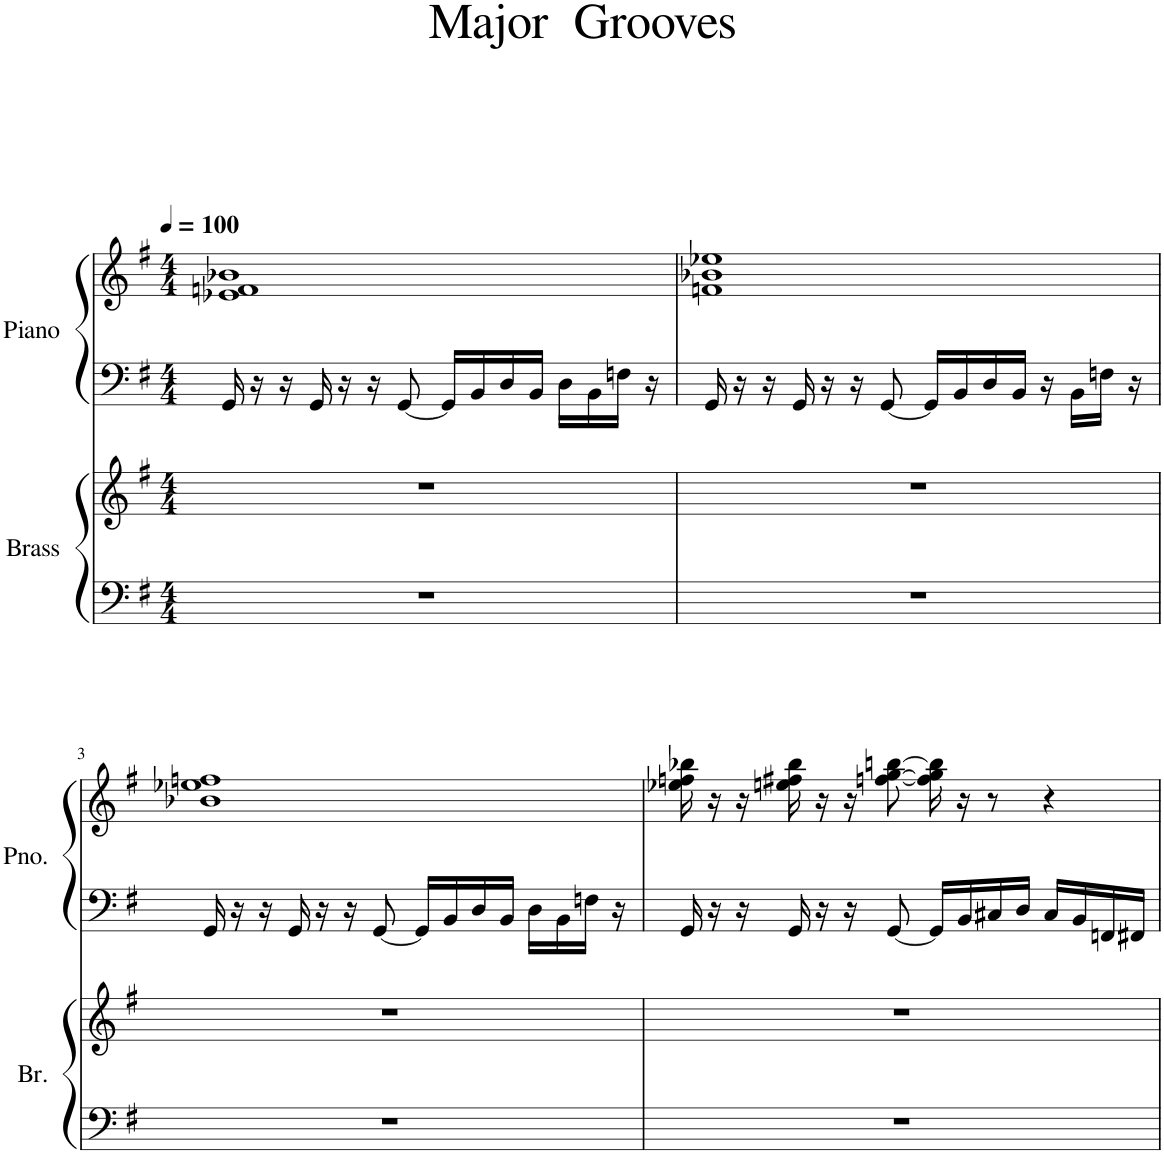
**kern	**kern	**kern	**kern
*part2	*part2	*part1	*part1
*staff4	*staff3	*staff2	*staff1
*I"Brass	*	*I"Piano	*
*I'Br.	*	*I'Pno.	*
*clefF4	*clefG2	*clefF4	*clefG2
*k[f#]	*k[f#]	*k[f#]	*k[f#]
*M4/4	*M4/4	*M4/4	*M4/4
*MM100	*MM100	*MM100	*MM100
=1	=1	=1	=1
1r	1r	16GG/	1e-X 1fn 1b-X
.	.	16r	.
.	.	16r	.
.	.	16GG/	.
.	.	16r	.
.	.	16r	.
.	.	[8GG/	.
.	.	16GG/LL]	.
.	.	16BB/	.
.	.	16D/	.
.	.	16BB/JJ	.
.	.	16D\LL	.
.	.	16BB\	.
.	.	16Fn\JJ	.
.	.	16r	.
=2	=2	=2	=2
1r	1r	16GG/	1fn 1b-X 1ee-X
.	.	16r	.
.	.	16r	.
.	.	16GG/	.
.	.	16r	.
.	.	16r	.
.	.	[8GG/	.
.	.	16GG/LL]	.
.	.	16BB/	.
.	.	16D/	.
.	.	16BB/JJ	.
.	.	16r	.
.	.	16BB\LL	.
.	.	16Fn\JJ	.
.	.	16r	.
!!LO:LB:g=z
=3	=3	=3	=3
1r	1r	16GG/	1b-X 1ee-X 1ffn
.	.	16r	.
.	.	16r	.
.	.	16GG/	.
.	.	16r	.
.	.	16r	.
.	.	[8GG/	.
.	.	16GG/LL]	.
.	.	16BB/	.
.	.	16D/	.
.	.	16BB/JJ	.
.	.	16D\LL	.
.	.	16BB\	.
.	.	16Fn\JJ	.
.	.	16r	.
=4	=4	=4	=4
1r	1r	16GG/	16ee-X\ 16ffn\ 16bb-X\
.	.	16r	16r
.	.	16r	16r
.	.	16GG/	16een\ 16ff#X\ 16bb-\
.	.	16r	16r
.	.	16r	16r
.	.	[8GG/	[8ffn\ [8gg\ [8bbn\
.	.	16GG/LL]	16ff\] 16gg\] 16bb\]
.	.	16BB/	16r
.	.	16C#X/	8r
.	.	16D/JJ	.
.	.	16C#/LL	4r
.	.	16BB/	.
.	.	16FFn/	.
.	.	16FF#X/JJ	.
=	=	=	=
*-	*-	*-	*-
